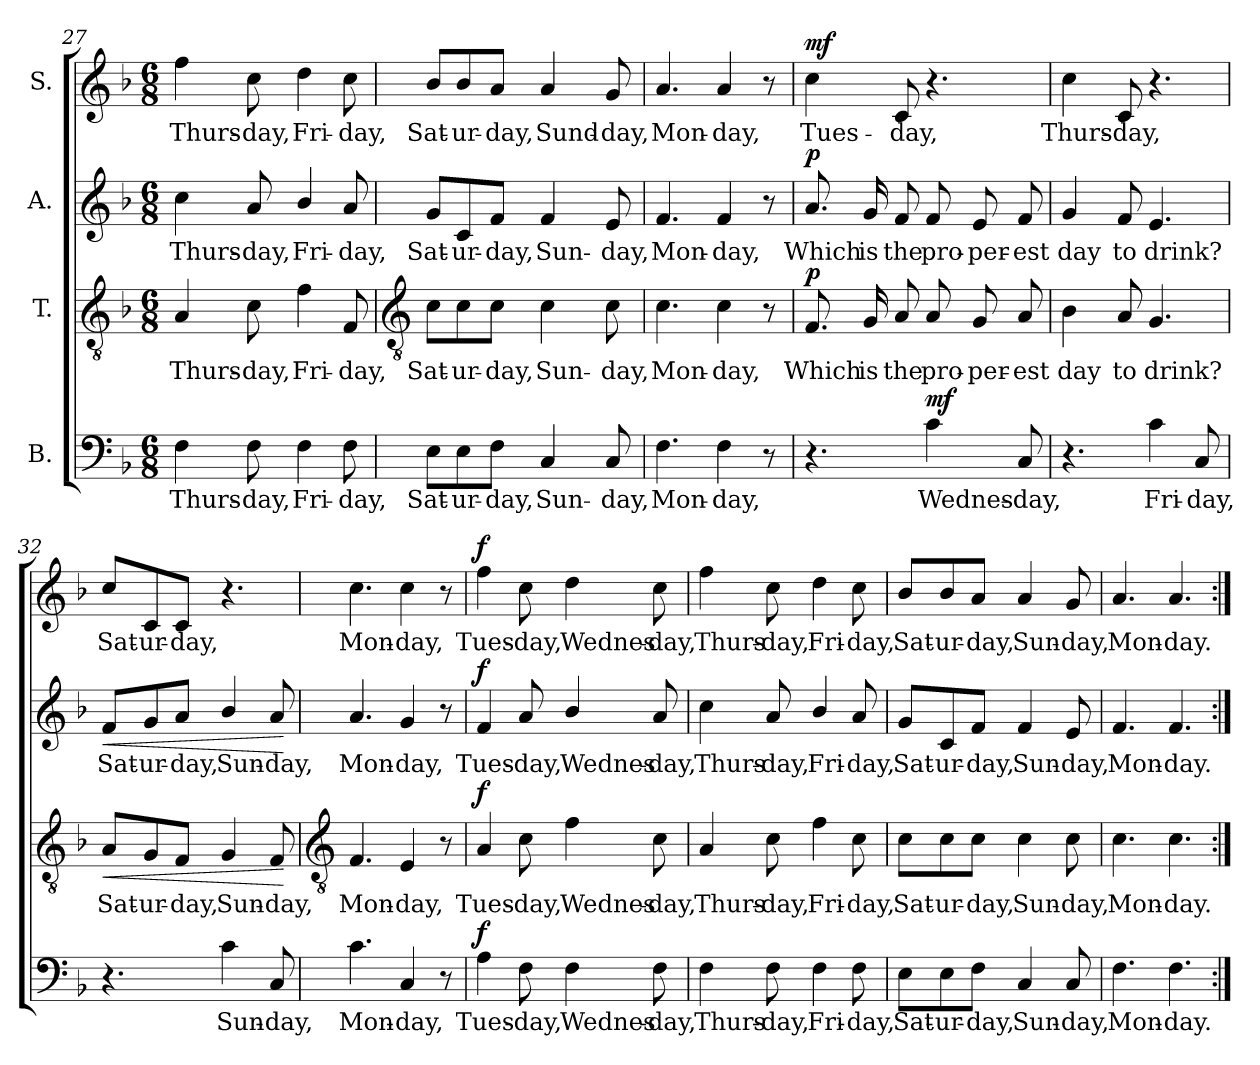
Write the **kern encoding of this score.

**kern	**text	**dynam	**kern	**text	**dynam	**kern	**text	**dynam	**kern	**text	**dynam
*part4	*part4	*part4	*part3	*part3	*part3	*part2	*part2	*part2	*part1	*part1	*part1
*staff4	*staff4	*staff4	*staff3	*staff3	*staff3	*staff2	*staff2	*staff2	*staff1	*staff1	*staff1
*I"B.	*	*	*I"T.	*	*	*I"A.	*	*	*I"S.	*	*
*clefF4	*	*	*clefGv2	*	*	*clefG2	*	*	*clefG2	*	*
*k[b-]	*	*	*k[b-]	*	*	*k[b-]	*	*	*k[b-]	*	*
*F:	*	*	*F:	*	*	*F:	*	*	*F:	*	*
*M6/8	*	*	*M6/8	*	*	*M6/8	*	*	*M6/8	*	*
=27	=27	=27	=27	=27	=27	=27	=27	=27	=27	=27	=27
!	!LO:LY:b	!	!	!LO:LY:b	!	!	!LO:LY:b	!	!	!LO:LY:b	!
4F	Thurs-	.	4A	Thurs-	.	4cc	Thurs-	.	4ff	Thurs-	.
!	!LO:LY:b	!	!	!LO:LY:b	!	!	!LO:LY:b	!	!	!LO:LY:b	!
8F	-day,	.	8c	-day,	.	8a	-day,	.	8cc	-day,	.
!	!LO:LY:b	!	!	!LO:LY:b	!	!	!LO:LY:b	!	!	!LO:LY:b	!
4F	Fri-	.	4f	Fri-	.	4b-/	Fri-	.	4dd	Fri-	.
!	!LO:LY:b	!	!	!LO:LY:b	!	!	!LO:LY:b	!	!	!LO:LY:b	!
8F	-day,	.	8F	-day,	.	8a/	-day,	.	8cc	-day,	.
!!LO:LB:g=z
=28	=28	=28	=28	=28	=28	=28	=28	=28	=28	=28	=28
*	*	*	*clefGv2	*	*	*	*	*	*	*	*
!	!LO:LY:b	!	!	!LO:LY:b	!	!	!LO:LY:b	!	!	!LO:LY:b	!
8EL	Sat-	.	8cL	Sat-	.	8gL	Sat-	.	8b-L	Sat-	.
!	!LO:LY:b	!	!	!LO:LY:b	!	!	!LO:LY:b	!	!	!LO:LY:b	!
8E	-ur-	.	8c	-ur-	.	8c	-ur-	.	8b-	-ur-	.
!	!LO:LY:b	!	!	!LO:LY:b	!	!	!LO:LY:b	!	!	!LO:LY:b	!
8FJ	-day,	.	8cJ	-day,	.	8fJ	-day,	.	8aJ	-day,	.
!	!LO:LY:b	!	!	!LO:LY:b	!	!	!LO:LY:b	!	!	!LO:LY:b	!
4C	Sun-	.	4c	Sun-	.	4f	Sun-	.	4a	Sund-	.
!	!LO:LY:b	!	!	!LO:LY:b	!	!	!LO:LY:b	!	!	!LO:LY:b	!
8C	-day,	.	8c	-day,	.	8e	-day,	.	8g	-day,	.
=29	=29	=29	=29	=29	=29	=29	=29	=29	=29	=29	=29
!	!LO:LY:b	!	!	!LO:LY:b	!	!	!LO:LY:b	!	!	!LO:LY:b	!
4.F	Mon-	.	4.c	Mon-	.	4.f	Mon-	.	4.a	Mon-	.
!	!LO:LY:b	!	!	!LO:LY:b	!	!	!LO:LY:b	!	!	!LO:LY:b	!
4F	-day,	.	4c	-day,	.	4f	-day,	.	4a	-day,	.
8r	.	.	8r	.	.	8r	.	.	8r	.	.
=30	=30	=30	=30	=30	=30	=30	=30	=30	=30	=30	=30
!	!	!	!	!LO:LY:b	!LO:DY:a	!	!LO:LY:b	!LO:DY:a	!	!LO:LY:b	!LO:DY:b
4.r	.	.	8.FL	Which	p	8.aL	Which	p	4cc	Tues-	mf
!	!	!	!	!LO:LY:b	!	!	!LO:LY:b	!	!	!	!
.	.	.	16GL	is	.	16gL	is	.	.	.	.
!	!	!	!	!LO:LY:b	!	!	!LO:LY:b	!	!	!LO:LY:b	!
.	.	.	8AJ	the	.	8fJ	the	.	8c	-day,	.
!	!LO:LY:b	!LO:DY:a	!	!LO:LY:b	!	!	!LO:LY:b	!	!	!	!
4c	Wednes-	mf	8AL	pro-	.	8fL	pro-	.	4.r	.	.
!	!	!	!	!LO:LY:b	!	!	!LO:LY:b	!	!	!	!
.	.	.	8G	-per-	.	8e	-per-	.	.	.	.
!	!LO:LY:b	!	!	!LO:LY:b	!	!	!LO:LY:b	!	!	!	!
8C	-day,	.	8AJ	-est	.	8fJ	-est	.	.	.	.
=31	=31	=31	=31	=31	=31	=31	=31	=31	=31	=31	=31
!	!	!	!	!LO:LY:b	!	!	!LO:LY:b	!	!	!LO:LY:b	!
4.r	.	.	4B-	day	.	4g	day	.	4cc	Thurs-	.
!	!	!	!	!LO:LY:b	!	!	!LO:LY:b	!	!	!LO:LY:b	!
.	.	.	8A	to	.	8f	to	.	8c	-day,	.
!	!LO:LY:b	!	!	!LO:LY:b	!	!	!LO:LY:b	!	!	!	!
4c	Fri-	.	4.G	drink?	.	4.e	drink?	.	4.r	.	.
!	!LO:LY:b	!	!	!	!	!	!	!	!	!	!
8C	-day,	.	.	.	.	.	.	.	.	.	.
=32	=32	=32	=32	=32	=32	=32	=32	=32	=32	=32	=32
!	!	!	!	!LO:LY:b	!LO:HP:b	!	!LO:LY:b	!LO:HP:b	!	!LO:LY:b	!
4.r	.	.	8AL	Sat-	<	8fL	Sat-	<	8ccL	Sat-	.
!	!	!	!	!LO:LY:b	!	!	!LO:LY:b	!	!	!LO:LY:b	!
.	.	.	8G	-ur-	.	8g	-ur-	.	8c	-ur-	.
!	!	!	!	!LO:LY:b	!	!	!LO:LY:b	!	!	!LO:LY:b	!
.	.	.	8FJ	-day,	.	8aJ	-day,	.	8cJ	-day,	.
!	!LO:LY:b	!	!	!LO:LY:b	!	!	!LO:LY:b	!	!	!	!
4c	Sun-	.	4G	Sun-	.	4b-/	Sun-	.	4.r	.	.
!	!LO:LY:b	!	!	!LO:LY:b	!	!	!LO:LY:b	!	!	!	!
8C	-day,	.	8F	-day,	.	8a	-day,	.	.	.	.
.	.	.	.	.	[	.	.	[	.	.	.
!!LO:LB:g=z
=33	=33	=33	=33	=33	=33	=33	=33	=33	=33	=33	=33
*	*	*	*clefGv2	*	*	*	*	*	*	*	*
!	!LO:LY:b	!	!	!LO:LY:b	!	!	!LO:LY:b	!	!	!LO:LY:b	!
4.c	Mon-	.	4.F	Mon-	.	4.a	Mon-	.	4.cc	Mon-	.
!	!LO:LY:b	!	!	!LO:LY:b	!	!	!LO:LY:b	!	!	!LO:LY:b	!
4C	-day,	.	4E	-day,	.	4g	-day,	.	4cc	-day,	.
8r	.	.	8r	.	.	8r	.	.	8r	.	.
=34	=34	=34	=34	=34	=34	=34	=34	=34	=34	=34	=34
!	!LO:LY:b	!LO:DY:a	!	!LO:LY:b	!LO:DY:a	!	!LO:LY:b	!LO:DY:a	!	!LO:LY:b	!LO:DY:a
4A	Tues-	f	4A	Tues-	f	4f	Tues-	f	4ff	Tues-	f
!	!LO:LY:b	!	!	!LO:LY:b	!	!	!LO:LY:b	!	!	!LO:LY:b	!
8F	-day,	.	8c	-day,	.	8a	-day,	.	8cc	-day,	.
!	!LO:LY:b	!	!	!LO:LY:b	!	!	!LO:LY:b	!	!	!LO:LY:b	!
4F	Wednes-	.	4f	Wednes-	.	4b-/	Wednes-	.	4dd	Wednes-	.
!	!LO:LY:b	!	!	!LO:LY:b	!	!	!LO:LY:b	!	!	!LO:LY:b	!
8F	-day,	.	8c	-day,	.	8a	-day,	.	8cc	-day,	.
=35	=35	=35	=35	=35	=35	=35	=35	=35	=35	=35	=35
!	!LO:LY:b	!	!	!LO:LY:b	!	!	!LO:LY:b	!	!	!LO:LY:b	!
4F	Thurs-	.	4A	Thurs-	.	4cc	Thurs-	.	4ff	Thurs-	.
!	!LO:LY:b	!	!	!LO:LY:b	!	!	!LO:LY:b	!	!	!LO:LY:b	!
8F	-day,	.	8c	-day,	.	8a	-day,	.	8cc	-day,	.
!	!LO:LY:b	!	!	!LO:LY:b	!	!	!LO:LY:b	!	!	!LO:LY:b	!
4F	Fri-	.	4f	Fri-	.	4b-/	Fri-	.	4dd	Fri-	.
!	!LO:LY:b	!	!	!LO:LY:b	!	!	!LO:LY:b	!	!	!LO:LY:b	!
8F	-day,	.	8c	-day,	.	8a	-day,	.	8cc	-day,	.
=36	=36	=36	=36	=36	=36	=36	=36	=36	=36	=36	=36
!	!LO:LY:b	!	!	!LO:LY:b	!	!	!LO:LY:b	!	!	!LO:LY:b	!
8EL	Sat-	.	8cL	Sat-	.	8gL	Sat-	.	8b-L	Sat-	.
!	!LO:LY:b	!	!	!LO:LY:b	!	!	!LO:LY:b	!	!	!LO:LY:b	!
8E	-ur-	.	8c	-ur-	.	8c	-ur-	.	8b-	-ur-	.
!	!LO:LY:b	!	!	!LO:LY:b	!	!	!LO:LY:b	!	!	!LO:LY:b	!
8FJ	-day,	.	8cJ	-day,	.	8fJ	-day,	.	8aJ	-day,	.
!	!LO:LY:b	!	!	!LO:LY:b	!	!	!LO:LY:b	!	!	!LO:LY:b	!
4C	Sun-	.	4c	Sun-	.	4f	Sun-	.	4a	Sun-	.
!	!LO:LY:b	!	!	!LO:LY:b	!	!	!LO:LY:b	!	!	!LO:LY:b	!
8C	-day,	.	8c	-day,	.	8e	-day,	.	8g	-day,	.
=37	=37	=37	=37	=37	=37	=37	=37	=37	=37	=37	=37
!	!LO:LY:b	!	!	!LO:LY:b	!	!	!LO:LY:b	!	!	!LO:LY:b	!
4.F	Mon-	.	4.c	Mon-	.	4.f	Mon-	.	4.a	Mon-	.
!	!LO:LY:b	!	!	!LO:LY:b	!	!	!LO:LY:b	!	!	!LO:LY:b	!
4.F	-day.	.	4.c	-day.	.	4.f	-day.	.	4.a	-day.	.
=:|!	=:|!	=:|!	=:|!	=:|!	=:|!	=:|!	=:|!	=:|!	=:|!	=:|!	=:|!
*-	*-	*-	*-	*-	*-	*-	*-	*-	*-	*-	*-
